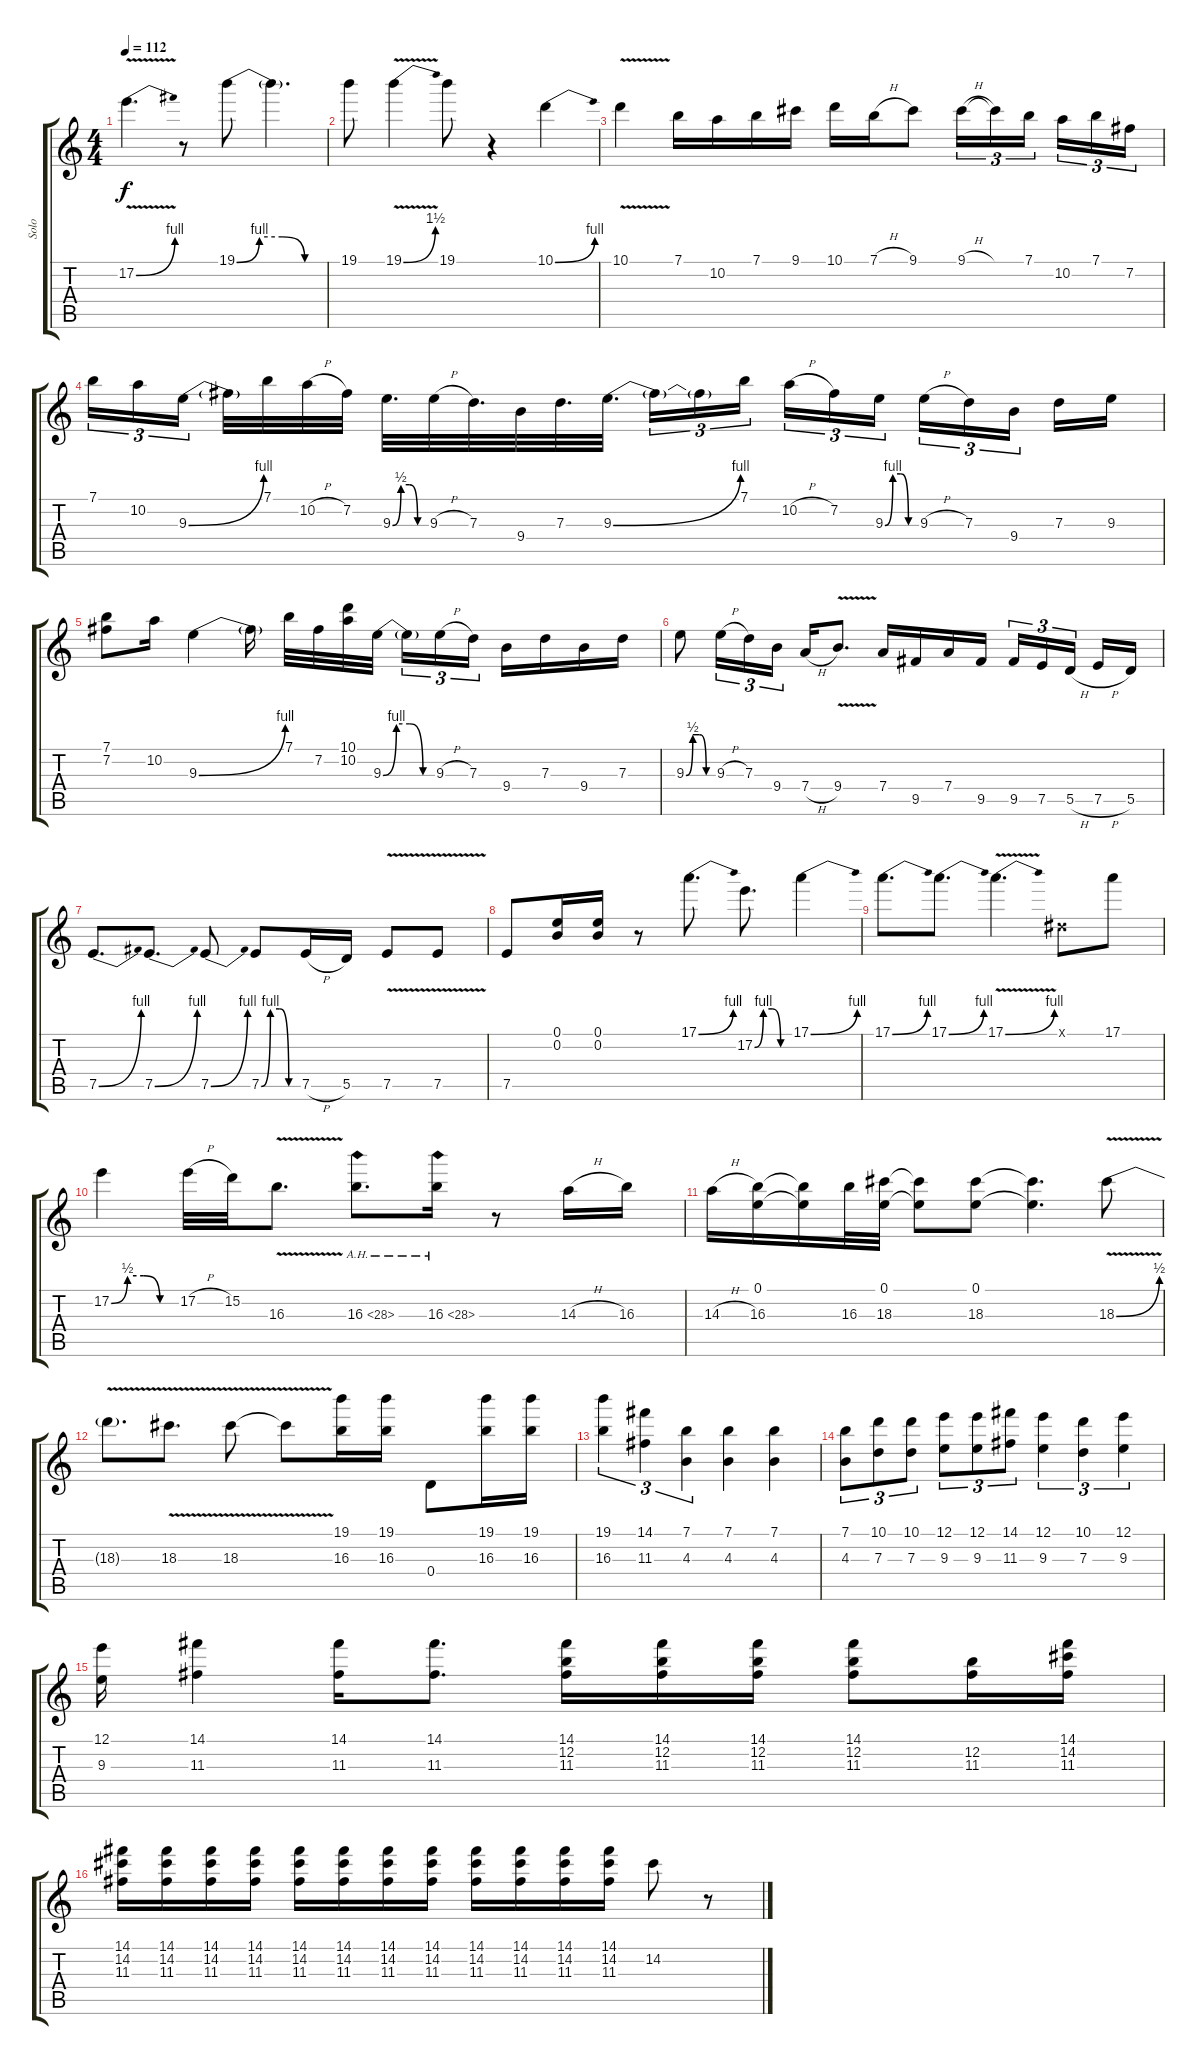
\track ("Solo" "Solo") {instrument distortionguitar}
\staff {score tabs}
\tuning (E4 B3 G3 D3 A2 E2) {hide}
\ts (4 4)
\tempo 112
\clef g2
\ks c
17.2{be (bend 0 0 60 4) v}.4{d dy f} r.8 19.1{be (custom 0 0 15 4 30 4 45 0 60 0)}.8 19.1{t}.4{d} |
19.1.8 19.1{be (bend 0 0 60 6) v}.4 19.1.8 r.4 10.1{be (bend 0 0 60 4)}.4 |
10.1{v}.4 7.1.16 10.2.16 7.1.16 9.1.16 10.1.16 7.1{h}.16 9.1.8 9.1{h}.16{tu (3 2)} 9.1{t}.16{tu (3 2)} 7.1.16{tu (3 2) beam splitsecondary} 10.2.16{tu (3 2)} 7.1.16{tu (3 2)} 7.2.16{tu (3 2)} |
7.1.16{tu (3 2)} 10.2.16{tu (3 2)} 9.3{be (bend 0 0 60 4)}.16{tu (3 2) beam splitsecondary} 9.3{t}.32 7.1.32 10.2{h}.32 7.2.32 9.3{be (custom 0 0 15 2 30 2 45 0 60 0)}.32{d} 9.3{h}.32 7.3.32{d} 9.4.32 7.3.32{d} 9.3{be (bend 0 0 60 4)}.32{d} 9.3{t}.16{tu (3 2)} 9.3{t}.16{tu (3 2)} 7.1.16{tu (3 2) beam splitsecondary} 10.2{h}.16{tu (3 2)} 7.2.16{tu (3 2)} 9.3{be (custom 0 0 15 4 30 4 45 0 60 0)}.16{tu (3 2)} 9.3{h}.16{tu (3 2)} 7.3.16{tu (3 2)} 9.4.16{tu (3 2) beam splitsecondary} 7.3.16 9.3.16 |
(7.1 7.2).8 10.2.16 9.3{be (bend 0 0 60 4)}.4 9.3{t}.16 7.1.32 7.2.32 (10.1 10.2).32 9.3{be (custom 0 0 15 4 30 4 45 0 60 0)}.32{beam splitsecondary} 9.3{t}.16{tu (3 2)} 9.3{h}.16{tu (3 2)} 7.3.16{tu (3 2)} 9.4.16 7.3.16 9.4.16 7.3.16 |
9.3{be (custom 0 0 15 2 30 2 45 0 60 0)}.8 9.3{h}.16{tu (3 2)} 7.3.16{tu (3 2)} 9.4.16{tu (3 2)} 7.4{h}.16 9.4{v}.8{d} 7.4.16 9.5.16 7.4.16 9.5.16 9.5.16{tu (3 2)} 7.5.16{tu (3 2)} 5.5{h}.16{tu (3 2) beam splitsecondary} 7.5{h}.16 5.5.16 |
7.5{be (bend 0 0 60 4)}.8{d} 7.5{be (bend 0 0 60 4)}.8{d} 7.5{be (bend 0 0 60 4)}.8 7.5{be (custom 0 0 15 4 30 4 45 0 60 0)}.8 7.5{h}.16 5.5.16 7.5{v}.8 7.5{v}.8 |
7.5.8 (0.1 0.2).16 (0.1 0.2).16 r.8 17.1{be (bend 0 0 60 4)}.8{d} 17.2{be (custom 0 0 15 4 30 4 45 0 60 0)}.8{d} 17.1{be (bend 0 0 60 4)}.4 |
17.1{be (bend 0 0 60 4)}.8{d} 17.1{be (bend 0 0 60 4)}.8{d} 17.1{be (bend 0 0 60 4) v}.4{d} -1.1{x}.8 17.1.8 |
17.2{be (custom 0 0 15 2 30 2 45 0 60 0)}.4 17.2{h}.32 15.2.32 16.3{v}.8{d} 16.3{ah 12}.8{d} 16.3{ah 12}.16 r.8 14.3{h}.16 16.3.16 |
14.3{h}.16 (0.1 16.3).16 (0.1{t} 16.3{t}).16 16.3.32 (0.1 18.3).32 (0.1{t} 18.3{t}).8 (0.1 18.3).8 (0.1{t} 18.3{t}).4{d} 18.3{be (bend 0 0 60 2) v}.8 |
18.3{t}.8{d} 18.3{v}.8{d} 18.3{v}.8 18.3{t}.8 (19.1 16.3).16 (19.1 16.3).16 0.4.8 (19.1 16.3).16 (19.1 16.3).16 |
(19.1 16.3).4{tu (3 2)} (14.1 11.3).4{tu (3 2)} (7.1 4.3).4{tu (3 2)} (7.1 4.3).4 (7.1 4.3).4 |
(7.1 4.3).8{tu (3 2)} (10.1 7.3).8{tu (3 2)} (10.1 7.3).8{tu (3 2)} (12.1 9.3).8{tu (3 2)} (12.1 9.3).8{tu (3 2)} (14.1 11.3).8{tu (3 2)} (12.1 9.3).4{tu (3 2)} (10.1 7.3).4{tu (3 2)} (12.1 9.3).4{tu (3 2)} |
(12.1 9.3).16 (14.1 11.3).4 (14.1 11.3).16 (14.1 11.3).8{d} (14.1 12.2 11.3).16 (14.1 12.2 11.3).16 (14.1 12.2 11.3).16 (14.1 12.2 11.3).8 (12.2 11.3).16 (14.1 14.2 11.3).16 |
(14.1 14.2 11.3).16 (14.1 14.2 11.3).16 (14.1 14.2 11.3).16 (14.1 14.2 11.3).16 (14.1 14.2 11.3).16 (14.1 14.2 11.3).16 (14.1 14.2 11.3).16 (14.1 14.2 11.3).16 (14.1 14.2 11.3).16 (14.1 14.2 11.3).16 (14.1 14.2 11.3).16 (14.1 14.2 11.3).16 14.2.8 r.8
